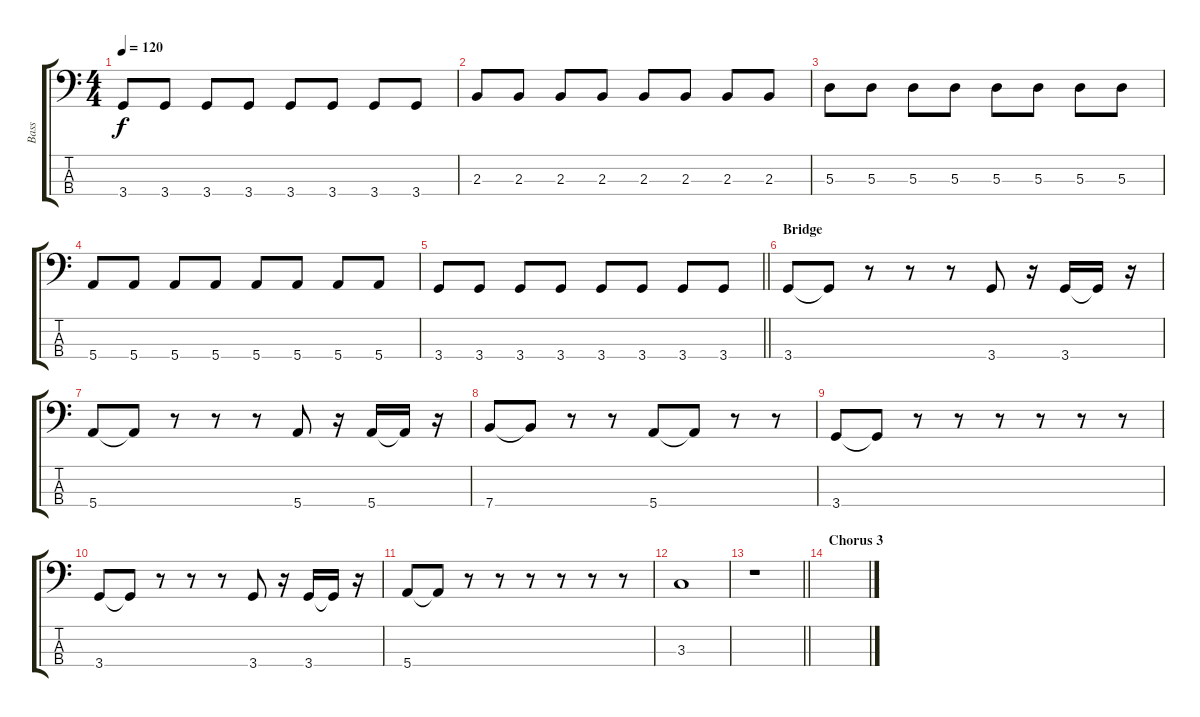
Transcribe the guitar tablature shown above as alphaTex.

\track ("Bass" "Bass") {instrument electricbassfinger}
\staff {score tabs}
\tuning (G2 D2 A1 E1) {hide}
\ts (4 4)
\tempo 120
\clef f4
\ks c
3.4.8{dy f} 3.4.8 3.4.8 3.4.8 3.4.8 3.4.8 3.4.8 3.4.8 |
2.3.8 2.3.8 2.3.8 2.3.8 2.3.8 2.3.8 2.3.8 2.3.8 |
5.3.8 5.3.8 5.3.8 5.3.8 5.3.8 5.3.8 5.3.8 5.3.8 |
5.4.8 5.4.8 5.4.8 5.4.8 5.4.8 5.4.8 5.4.8 5.4.8 |
\barLineRight lightlight
3.4.8 3.4.8 3.4.8 3.4.8 3.4.8 3.4.8 3.4.8 3.4.8 |
\section ("" "Bridge")
3.4.8 3.4{t}.8 r.8 r.8 r.8 3.4.8 r.16 3.4.16 3.4{t}.16 r.16 |
5.4.8 5.4{t}.8 r.8 r.8 r.8 5.4.8 r.16 5.4.16 5.4{t}.16 r.16 |
7.4.8 7.4{t}.8 r.8 r.8 5.4.8 5.4{t}.8 r.8 r.8 |
3.4.8 3.4{t}.8 r.8 r.8 r.8 r.8 r.8 r.8 |
3.4.8 3.4{t}.8 r.8 r.8 r.8 3.4.8 r.16 3.4.16 3.4{t}.16 r.16 |
5.4.8 5.4{t}.8 r.8 r.8 r.8 r.8 r.8 r.8 |
3.3.1 |
\barLineRight lightlight
r.1 |
\section ("" "Chorus 3")
